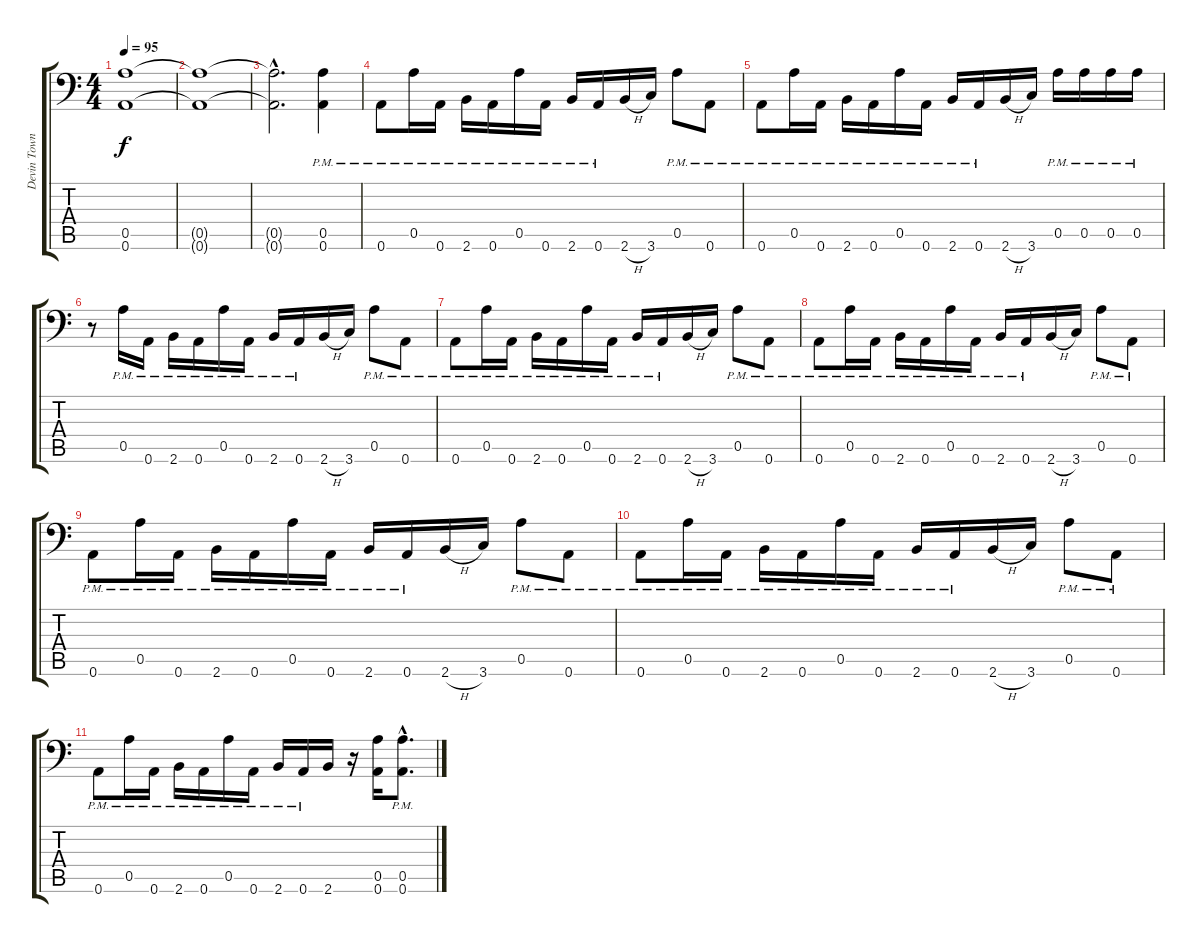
\track ("Devin Townsend" "Devin Town") {instrument distortionguitar}
\staff {score tabs}
\tuning (E4 A3 E3 A2 A2 A1) {hide}
\ts (4 4)
\tempo 95
\clef f4
\ks c
(0.5{t} 0.6{t}).1{dy f} |
(0.5{t} 0.6{t}).1 |
(0.5{hac t} 0.6{hac t}).2{d} (0.5{pm} 0.6{pm}).4 |
0.6{pm}.8 0.5{pm}.16 0.6{pm}.16 2.6{pm}.16 0.6{pm}.16 0.5{pm}.16 0.6{pm}.16 2.6{pm}.16 0.6{pm}.16 2.6{h}.16 3.6.16 0.5{pm}.8 0.6{pm}.8 |
0.6{pm}.8 0.5{pm}.16 0.6{pm}.16 2.6{pm}.16 0.6{pm}.16 0.5{pm}.16 0.6{pm}.16 2.6{pm}.16 0.6{pm}.16 2.6{h}.16 3.6.16 0.5{pm}.16 0.5{pm}.16 0.5{pm}.16 0.5{pm}.16 |
r.8 0.5{pm}.16 0.6{pm}.16 2.6{pm}.16 0.6{pm}.16 0.5{pm}.16 0.6{pm}.16 2.6{pm}.16 0.6{pm}.16 2.6{h}.16 3.6.16 0.5{pm}.8 0.6{pm}.8 |
0.6{pm}.8 0.5{pm}.16 0.6{pm}.16 2.6{pm}.16 0.6{pm}.16 0.5{pm}.16 0.6{pm}.16 2.6{pm}.16 0.6{pm}.16 2.6{h}.16 3.6.16 0.5{pm}.8 0.6{pm}.8 |
0.6{pm}.8 0.5{pm}.16 0.6{pm}.16 2.6{pm}.16 0.6{pm}.16 0.5{pm}.16 0.6{pm}.16 2.6{pm}.16 0.6{pm}.16 2.6{h}.16 3.6.16 0.5{pm}.8 0.6{pm}.8 |
0.6{pm}.8 0.5{pm}.16 0.6{pm}.16 2.6{pm}.16 0.6{pm}.16 0.5{pm}.16 0.6{pm}.16 2.6{pm}.16 0.6{pm}.16 2.6{h}.16 3.6.16 0.5{pm}.8 0.6{pm}.8 |
0.6{pm}.8 0.5{pm}.16 0.6{pm}.16 2.6{pm}.16 0.6{pm}.16 0.5{pm}.16 0.6{pm}.16 2.6{pm}.16 0.6{pm}.16 2.6{h}.16 3.6.16 0.5{pm}.8 0.6{pm}.8 |
0.6{pm}.8 0.5{pm}.16 0.6{pm}.16 2.6{pm}.16 0.6{pm}.16 0.5{pm}.16 0.6{pm}.16 2.6{pm}.16 0.6{pm}.16 2.6.16 r.16 (0.5 0.6).16 (0.5{hac pm} 0.6{hac pm}).8{d}
